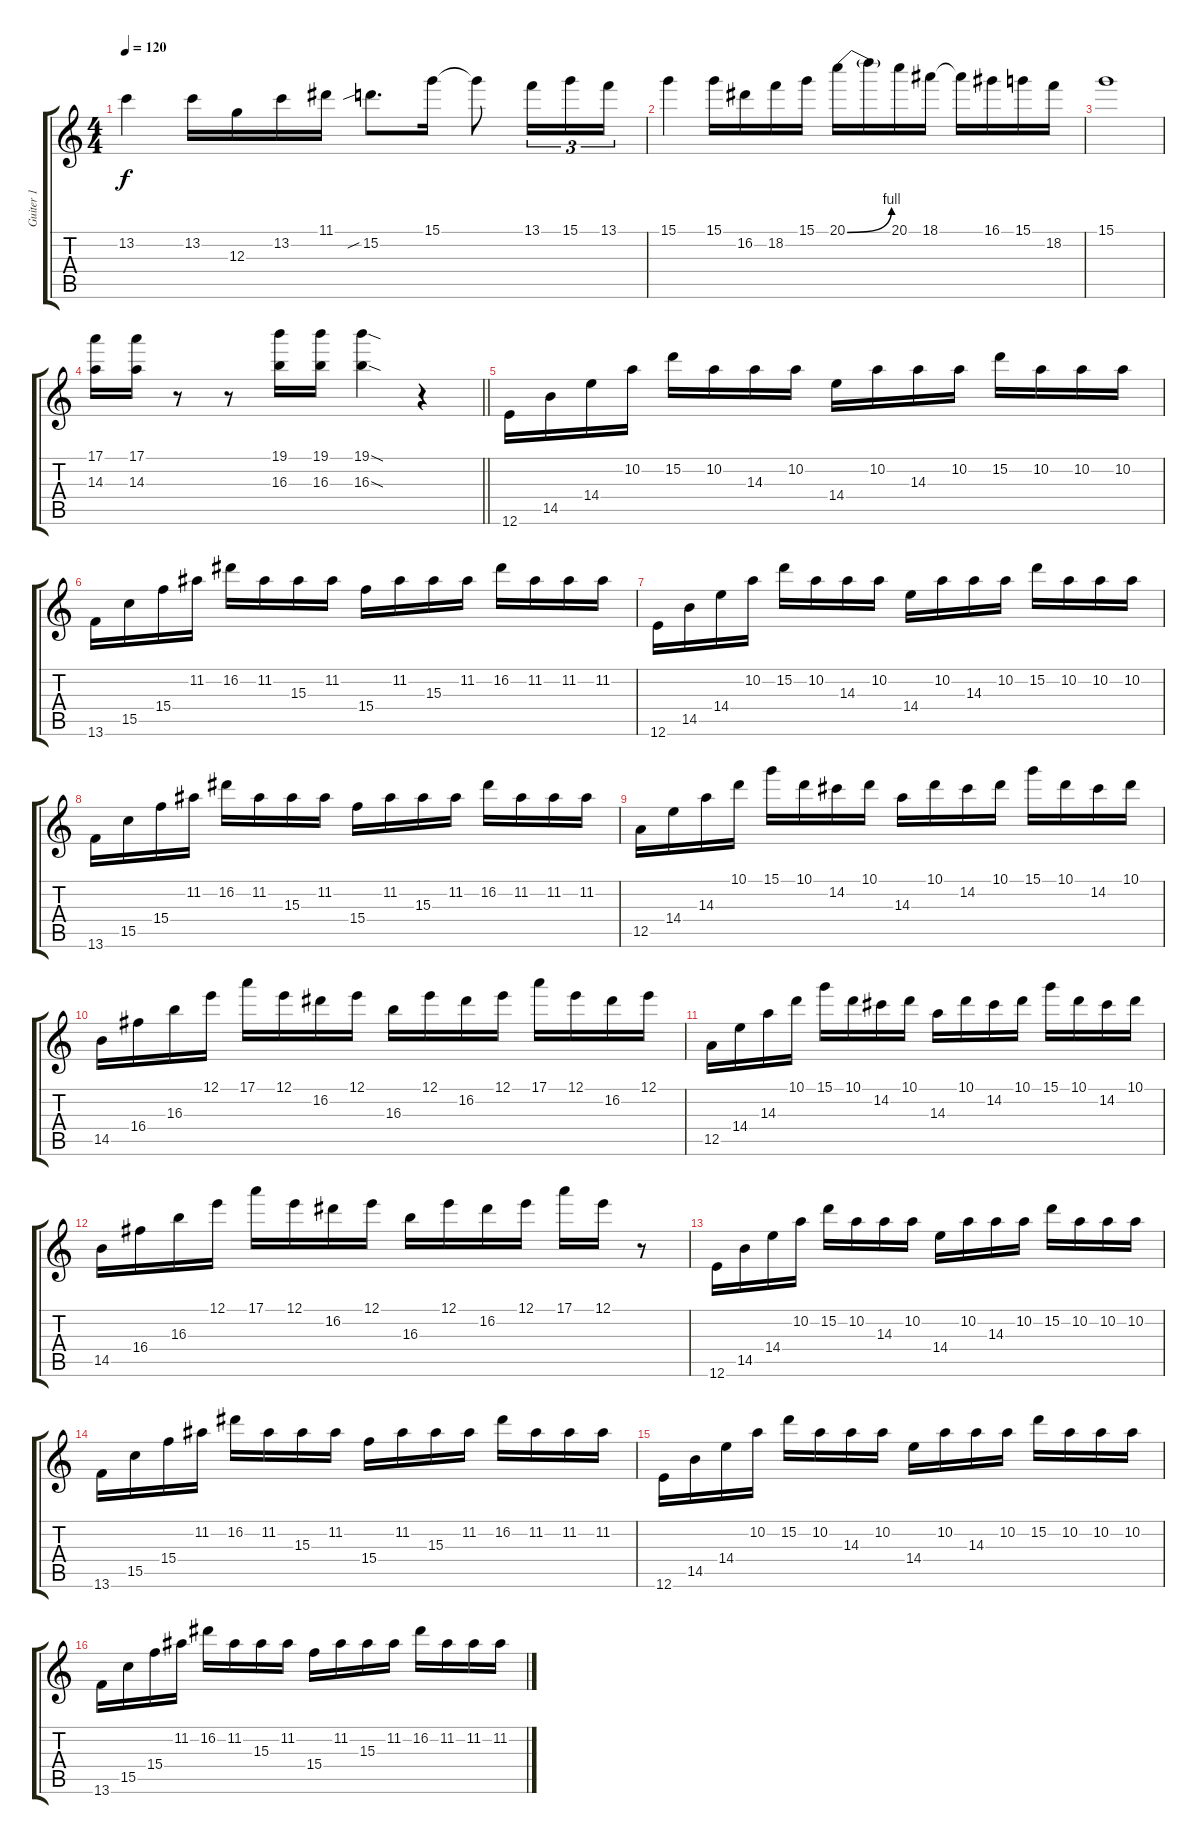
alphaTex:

\track ("Guiter 1" "Guiter 1") {instrument distortionguitar}
\staff {score tabs}
\tuning (E4 B3 G3 D3 A2 E2) {hide}
\ts (4 4)
\tempo 120
\clef g2
\ks c
13.2.4{dy f} 13.2.16 12.3.16 13.2.16 11.1.16 15.2{sib}.8{d} 15.1.16 15.1{t}.8 13.1.16{tu (3 2)} 15.1.16{tu (3 2)} 13.1.16{tu (3 2)} |
15.1.4 15.1.16 16.2.16 18.2.16 15.1.16 20.1{be (bend 0 0 60 4)}.16 20.1{t}.16 20.1.16 18.1.16 18.1{t}.16 16.1.16 15.1.16 18.2.16 |
15.1.1 |
\barLineRight lightlight
(17.1 14.3).16 (17.1 14.3).16 r.8 r.8 (19.1 16.3).16 (19.1 16.3).16 (19.1{sod} 16.3{sod}).4 r.4 |
12.6.16 14.5.16 14.4.16 10.2.16 15.2.16 10.2.16 14.3.16 10.2.16 14.4.16 10.2.16 14.3.16 10.2.16 15.2.16 10.2.16 10.2.16 10.2.16 |
13.6.16 15.5.16 15.4.16 11.2.16 16.2.16 11.2.16 15.3.16 11.2.16 15.4.16 11.2.16 15.3.16 11.2.16 16.2.16 11.2.16 11.2.16 11.2.16 |
12.6.16 14.5.16 14.4.16 10.2.16 15.2.16 10.2.16 14.3.16 10.2.16 14.4.16 10.2.16 14.3.16 10.2.16 15.2.16 10.2.16 10.2.16 10.2.16 |
13.6.16 15.5.16 15.4.16 11.2.16 16.2.16 11.2.16 15.3.16 11.2.16 15.4.16 11.2.16 15.3.16 11.2.16 16.2.16 11.2.16 11.2.16 11.2.16 |
12.5.16 14.4.16 14.3.16 10.1.16 15.1.16 10.1.16 14.2.16 10.1.16 14.3.16 10.1.16 14.2.16 10.1.16 15.1.16 10.1.16 14.2.16 10.1.16 |
14.5.16 16.4.16 16.3.16 12.1.16 17.1.16 12.1.16 16.2.16 12.1.16 16.3.16 12.1.16 16.2.16 12.1.16 17.1.16 12.1.16 16.2.16 12.1.16 |
12.5.16 14.4.16 14.3.16 10.1.16 15.1.16 10.1.16 14.2.16 10.1.16 14.3.16 10.1.16 14.2.16 10.1.16 15.1.16 10.1.16 14.2.16 10.1.16 |
14.5.16 16.4.16 16.3.16 12.1.16 17.1.16 12.1.16 16.2.16 12.1.16 16.3.16 12.1.16 16.2.16 12.1.16 17.1.16 12.1.16 r.8 |
12.6.16 14.5.16 14.4.16 10.2.16 15.2.16 10.2.16 14.3.16 10.2.16 14.4.16 10.2.16 14.3.16 10.2.16 15.2.16 10.2.16 10.2.16 10.2.16 |
13.6.16 15.5.16 15.4.16 11.2.16 16.2.16 11.2.16 15.3.16 11.2.16 15.4.16 11.2.16 15.3.16 11.2.16 16.2.16 11.2.16 11.2.16 11.2.16 |
12.6.16 14.5.16 14.4.16 10.2.16 15.2.16 10.2.16 14.3.16 10.2.16 14.4.16 10.2.16 14.3.16 10.2.16 15.2.16 10.2.16 10.2.16 10.2.16 |
13.6.16 15.5.16 15.4.16 11.2.16 16.2.16 11.2.16 15.3.16 11.2.16 15.4.16 11.2.16 15.3.16 11.2.16 16.2.16 11.2.16 11.2.16 11.2.16
